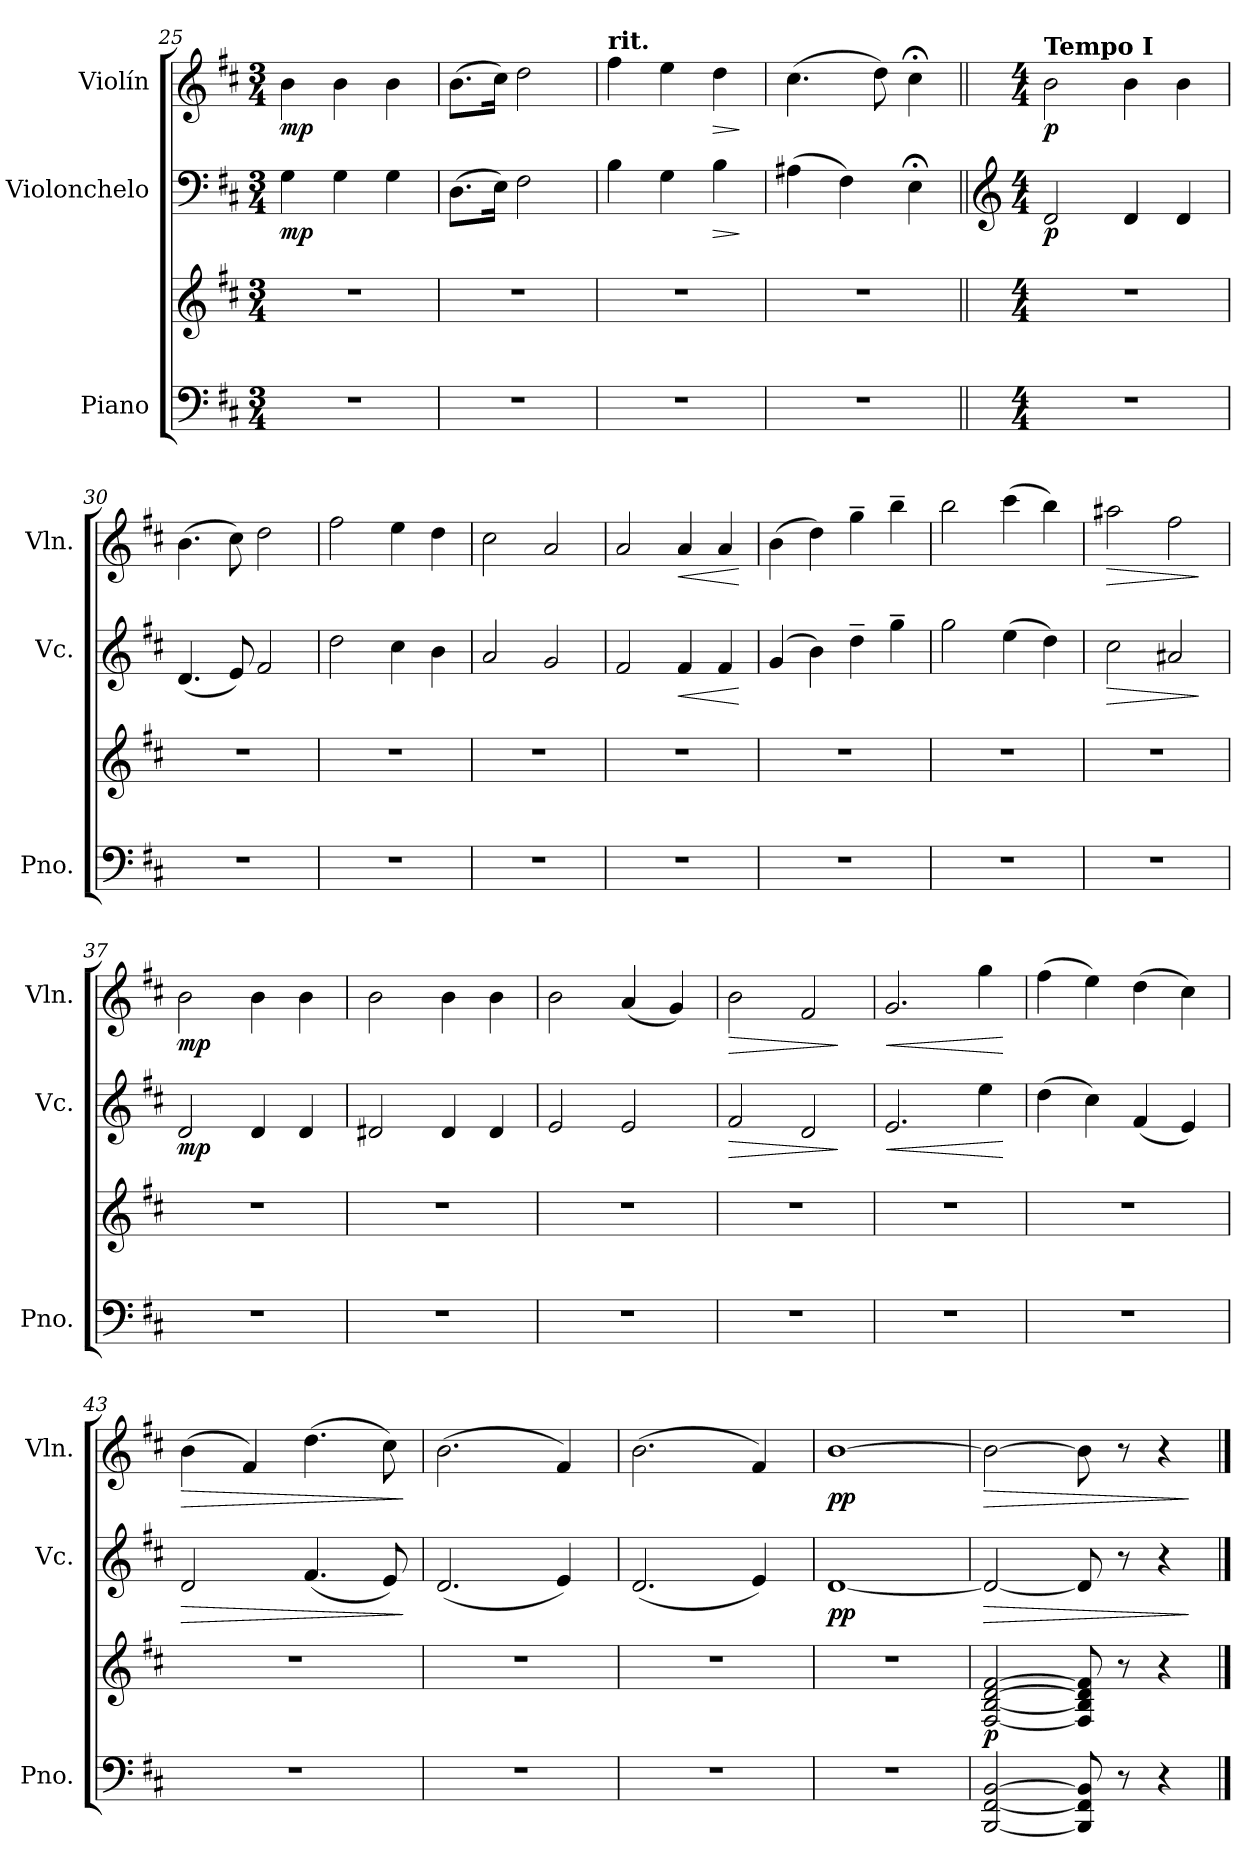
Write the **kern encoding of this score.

**kern	**kern	**dynam	**kern	**dynam	**kern	**dynam
*part3	*part3	*part3	*part2	*part2	*part1	*part1
*staff4	*staff3	*staff3/4	*staff2	*staff2	*staff1	*staff1
*I"Piano	*	*	*I"Violonchelo	*	*I"Violín	*
*I'Pno.	*	*	*I'Vc.	*	*I'Vln.	*
*clefF4	*clefG2	*	*clefF4	*	*clefG2	*
*k[f#c#]	*k[f#c#]	*	*k[f#c#]	*	*k[f#c#]	*
*M3/4	*M3/4	*	*M3/4	*	*M3/4	*
=25	=25	=25	=25	=25	=25	=25
!	!	!	!	!LO:DY:b	!	!LO:DY:b
2.r	2.r	.	4G\	mp	4b\	mp
.	.	.	4G\	.	4b\	.
.	.	.	4G\	.	4b\	.
=26	=26	=26	=26	=26	=26	=26
2.r	2.r	.	(8.D\L	.	(8.b\L	.
.	.	.	16E\Jk)	.	16cc#\Jk)	.
.	.	.	2F#\	.	2dd\	.
=27	=27	=27	=27	=27	=27	=27
!	!	!	!	!	!LO:TX:a:B:t=rit.	!
2.r	2.r	.	4B\	.	4ff#\	.
.	.	.	4G\	.	4ee\	.
!	!	!	!	!LO:HP:b	!	!LO:HP:b
.	.	.	4B\	>	4dd\	>
.	.	.	.	]	.	]
=28	=28	=28	=28	=28	=28	=28
2.r	2.r	.	(4A#X\	.	(4.cc#\	.
.	.	.	4F#\)	.	.	.
.	.	.	.	.	8dd\)	.
.	.	.	4E;<\	.	4cc#;<\	.
!!LO:LB:g=z
=29||	=29||	=29||	=29||	=29||	=29||	=29||
*	*	*	*clefG2	*	*	*
*M4/4	*M4/4	*	*M4/4	*	*M4/4	*
!	!	!	!	!	!LO:TX:a:B:t=Tempo I	!
!	!	!	!	!LO:DY:b	!	!LO:DY:b
1r	1r	.	2d/	p	2b\	p
.	.	.	4d/	.	4b\	.
.	.	.	4d/	.	4b\	.
=30	=30	=30	=30	=30	=30	=30
1r	1r	.	(4.d/	.	(4.b\	.
.	.	.	8e/)	.	8cc#\)	.
.	.	.	2f#/	.	2dd\	.
=31	=31	=31	=31	=31	=31	=31
1r	1r	.	2dd\	.	2ff#\	.
.	.	.	4cc#\	.	4ee\	.
.	.	.	4b\	.	4dd\	.
=32	=32	=32	=32	=32	=32	=32
1r	1r	.	2a/	.	2cc#\	.
.	.	.	2g/	.	2a/	.
=33	=33	=33	=33	=33	=33	=33
1r	1r	.	2f#/	.	2a/	.
!	!	!	!	!LO:HP:b	!	!LO:HP:b
.	.	.	4f#/	<	4a/	<
.	.	.	4f#/	.	4a/	.
.	.	.	.	[	.	[
=34	=34	=34	=34	=34	=34	=34
1r	1r	.	(4g/	.	(4b\	.
.	.	.	4b\)	.	4dd\)	.
.	.	.	4dd~\	.	4gg~\	.
.	.	.	4gg~\	.	4bb~\	.
=35	=35	=35	=35	=35	=35	=35
1r	1r	.	2gg\	.	2bb\	.
.	.	.	(4ee\	.	(4ccc#\	.
.	.	.	4dd\)	.	4bb\)	.
=36	=36	=36	=36	=36	=36	=36
!	!	!	!	!LO:HP:b	!	!LO:HP:b
1r	1r	.	2cc#\	>	2aa#X\	>
.	.	.	2a#X/	.	2ff#\	.
.	.	.	.	]	.	]
=37	=37	=37	=37	=37	=37	=37
!	!	!	!	!LO:DY:b	!	!LO:DY:b
1r	1r	.	2d/	mp	2b\	mp
.	.	.	4d/	.	4b\	.
.	.	.	4d/	.	4b\	.
!!LO:LB:g=z
=38	=38	=38	=38	=38	=38	=38
1r	1r	.	2d#X/	.	2b\	.
.	.	.	4d#/	.	4b\	.
.	.	.	4d#/	.	4b\	.
=39	=39	=39	=39	=39	=39	=39
1r	1r	.	2e/	.	2b\	.
.	.	.	2e/	.	(4a/	.
.	.	.	.	.	4g/)	.
=40	=40	=40	=40	=40	=40	=40
!	!	!	!	!LO:HP:b	!	!LO:HP:b
1r	1r	.	2f#/	>	2b\	>
.	.	.	2d/	.	2f#/	.
.	.	.	.	]	.	]
=41	=41	=41	=41	=41	=41	=41
!	!	!	!	!LO:HP:b	!	!LO:HP:b
1r	1r	.	2.e/	<	2.g/	<
.	.	.	4ee\	.	4gg\	.
.	.	.	.	[	.	[
=42	=42	=42	=42	=42	=42	=42
1r	1r	.	(4dd\	.	(4ff#\	.
.	.	.	4cc#\)	.	4ee\)	.
.	.	.	(4f#/	.	(4dd\	.
.	.	.	4e/)	.	4cc#\)	.
=43	=43	=43	=43	=43	=43	=43
!	!	!	!	!LO:HP:b	!	!LO:HP:b
1r	1r	.	2d/	>	(4b\	>
.	.	.	.	.	4f#/)	.
.	.	.	(4.f#/	.	(4.dd\	.
.	.	.	8e/)	.	8cc#\)	.
.	.	.	.	]	.	]
=44	=44	=44	=44	=44	=44	=44
1r	1r	.	(2.d/	.	(2.b\	.
.	.	.	4e/)	.	4f#/)	.
=45	=45	=45	=45	=45	=45	=45
1r	1r	.	(2.d/	.	(2.b\	.
.	.	.	4e/)	.	4f#/)	.
=46	=46	=46	=46	=46	=46	=46
!	!	!	!	!LO:DY:b	!	!LO:DY:b
1r	1r	.	[1d	pp	[1b	pp
=47	=47	=47	=47	=47	=47	=47
!	!	!LO:DY:b	!	!LO:HP:b	!	!LO:HP:b
[2BBB/ [2FF#/ [2BB/	[2F#/ [2B/ [2d/ [2f#/	p	2d/_	>	2b\_	>
8BBB/] 8FF#/] 8BB/]	8F#/] 8B/] 8d/] 8f#/]	.	8d/]	.	8b\]	.
8r	8r	.	8r	.	8r	.
4r	4r	.	4r	.	4r	.
.	.	.	.	]	.	]
==	==	==	==	==	==	==
*-	*-	*-	*-	*-	*-	*-
